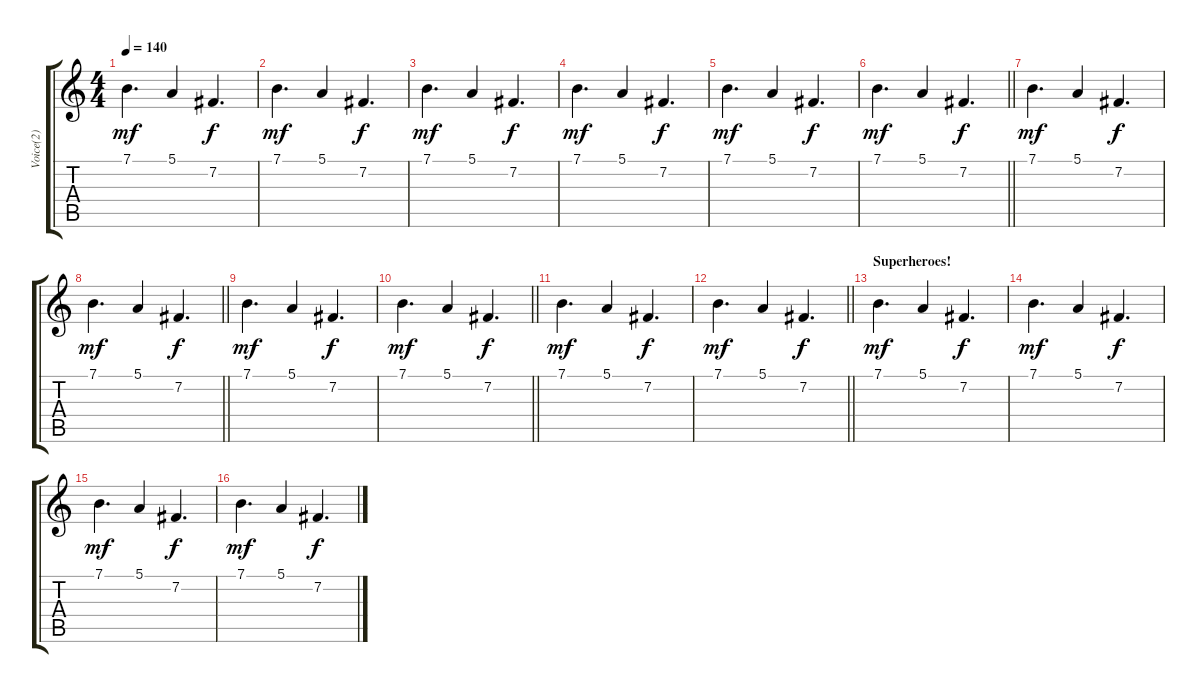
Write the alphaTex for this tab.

\track ("Voice(2)" "Voice(2)") {instrument voiceoohs}
\staff {score tabs}
\tuning (E4 B3 G3 D3 A2 E2) {hide}
\ts (4 4)
\tempo 140
\clef g2
\ks c
7.1.4{d dy mf} 5.1.4 7.2.4{d dy f} |
7.1.4{d dy mf} 5.1.4 7.2.4{d dy f} |
7.1.4{d dy mf} 5.1.4 7.2.4{d dy f} |
7.1.4{d dy mf} 5.1.4 7.2.4{d dy f} |
7.1.4{d dy mf} 5.1.4 7.2.4{d dy f} |
\barLineRight lightlight
7.1.4{d dy mf} 5.1.4 7.2.4{d dy f} |
7.1.4{d dy mf} 5.1.4 7.2.4{d dy f} |
\barLineRight lightlight
7.1.4{d dy mf} 5.1.4 7.2.4{d dy f} |
7.1.4{d dy mf} 5.1.4 7.2.4{d dy f} |
\barLineRight lightlight
7.1.4{d dy mf} 5.1.4 7.2.4{d dy f} |
7.1.4{d dy mf} 5.1.4 7.2.4{d dy f} |
\barLineRight lightlight
7.1.4{d dy mf} 5.1.4 7.2.4{d dy f} |
\section ("" "Superheroes!")
7.1.4{d dy mf} 5.1.4 7.2.4{d dy f} |
7.1.4{d dy mf} 5.1.4 7.2.4{d dy f} |
7.1.4{d dy mf} 5.1.4 7.2.4{d dy f} |
7.1.4{d dy mf} 5.1.4 7.2.4{d dy f}
